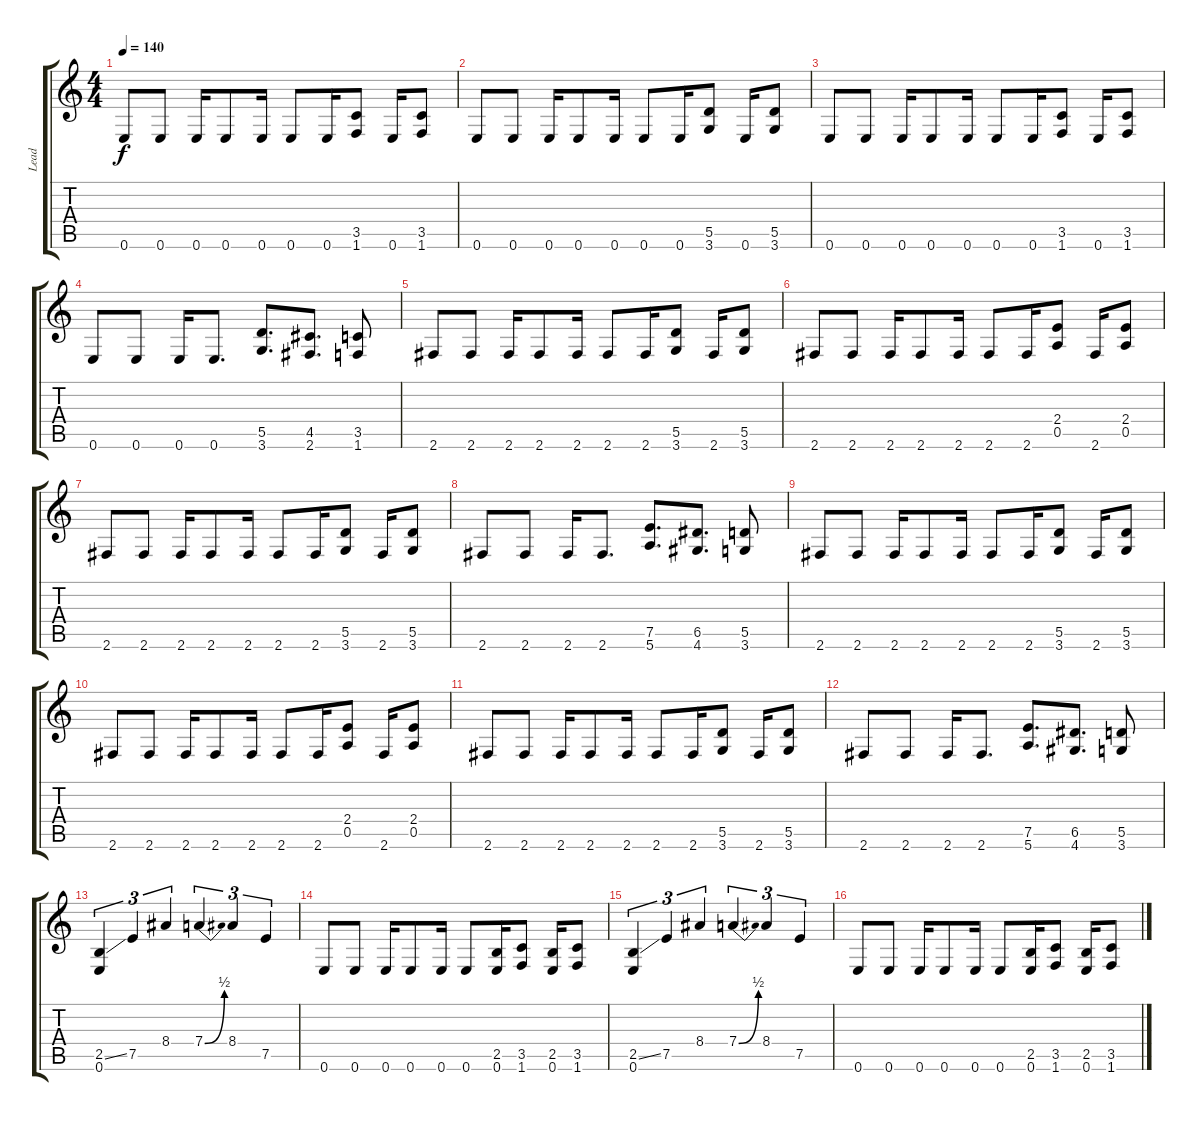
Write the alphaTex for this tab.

\track ("Lead " "Lead ") {instrument distortionguitar}
\staff {score tabs}
\tuning (E4 B3 G3 D3 A2 E2) {hide}
\ts (4 4)
\tempo 140
\clef g2
\ks c
0.6.8{dy f} 0.6.8 0.6.16 0.6.8 0.6.16 0.6.8 0.6.16 (3.5 1.6).8 0.6.16 (3.5 1.6).8 |
0.6.8 0.6.8 0.6.16 0.6.8 0.6.16 0.6.8 0.6.16 (5.5 3.6).8 0.6.16 (5.5 3.6).8 |
0.6.8 0.6.8 0.6.16 0.6.8 0.6.16 0.6.8 0.6.16 (3.5 1.6).8 0.6.16 (3.5 1.6).8 |
0.6.8 0.6.8 0.6.16 0.6.8{d} (5.5 3.6).8{d} (4.5 2.6).8{d} (3.5 1.6).8 |
2.6.8 2.6.8 2.6.16 2.6.8 2.6.16 2.6.8 2.6.16 (5.5 3.6).8 2.6.16 (5.5 3.6).8 |
2.6.8 2.6.8 2.6.16 2.6.8 2.6.16 2.6.8 2.6.16 (2.4 0.5).8 2.6.16 (2.4 0.5).8 |
2.6.8 2.6.8 2.6.16 2.6.8 2.6.16 2.6.8 2.6.16 (5.5 3.6).8 2.6.16 (5.5 3.6).8 |
2.6.8 2.6.8 2.6.16 2.6.8{d} (7.5 5.6).8{d} (6.5 4.6).8{d} (5.5 3.6).8 |
2.6.8 2.6.8 2.6.16 2.6.8 2.6.16 2.6.8 2.6.16 (5.5 3.6).8 2.6.16 (5.5 3.6).8 |
2.6.8 2.6.8 2.6.16 2.6.8 2.6.16 2.6.8 2.6.16 (2.4 0.5).8 2.6.16 (2.4 0.5).8 |
2.6.8 2.6.8 2.6.16 2.6.8 2.6.16 2.6.8 2.6.16 (5.5 3.6).8 2.6.16 (5.5 3.6).8 |
2.6.8 2.6.8 2.6.16 2.6.8{d} (7.5 5.6).8{d} (6.5 4.6).8{d} (5.5 3.6).8 |
(2.5{ss} 0.6).4{tu (3 2)} 7.5.4{tu (3 2)} 8.4.4{tu (3 2)} 7.4{be (bend 0 0 60 2)}.4{tu (3 2)} 8.4.4{tu (3 2)} 7.5.4{tu (3 2)} |
0.6.8 0.6.8 0.6.16 0.6.8 0.6.16 0.6.8 (2.5 0.6).16 (3.5 1.6).8 (2.5 0.6).16 (3.5 1.6).8 |
(2.5{ss} 0.6).4{tu (3 2)} 7.5.4{tu (3 2)} 8.4.4{tu (3 2)} 7.4{be (bend 0 0 60 2)}.4{tu (3 2)} 8.4.4{tu (3 2)} 7.5.4{tu (3 2)} |
0.6.8 0.6.8 0.6.16 0.6.8 0.6.16 0.6.8 (2.5 0.6).16 (3.5 1.6).8 (2.5 0.6).16 (3.5 1.6).8
